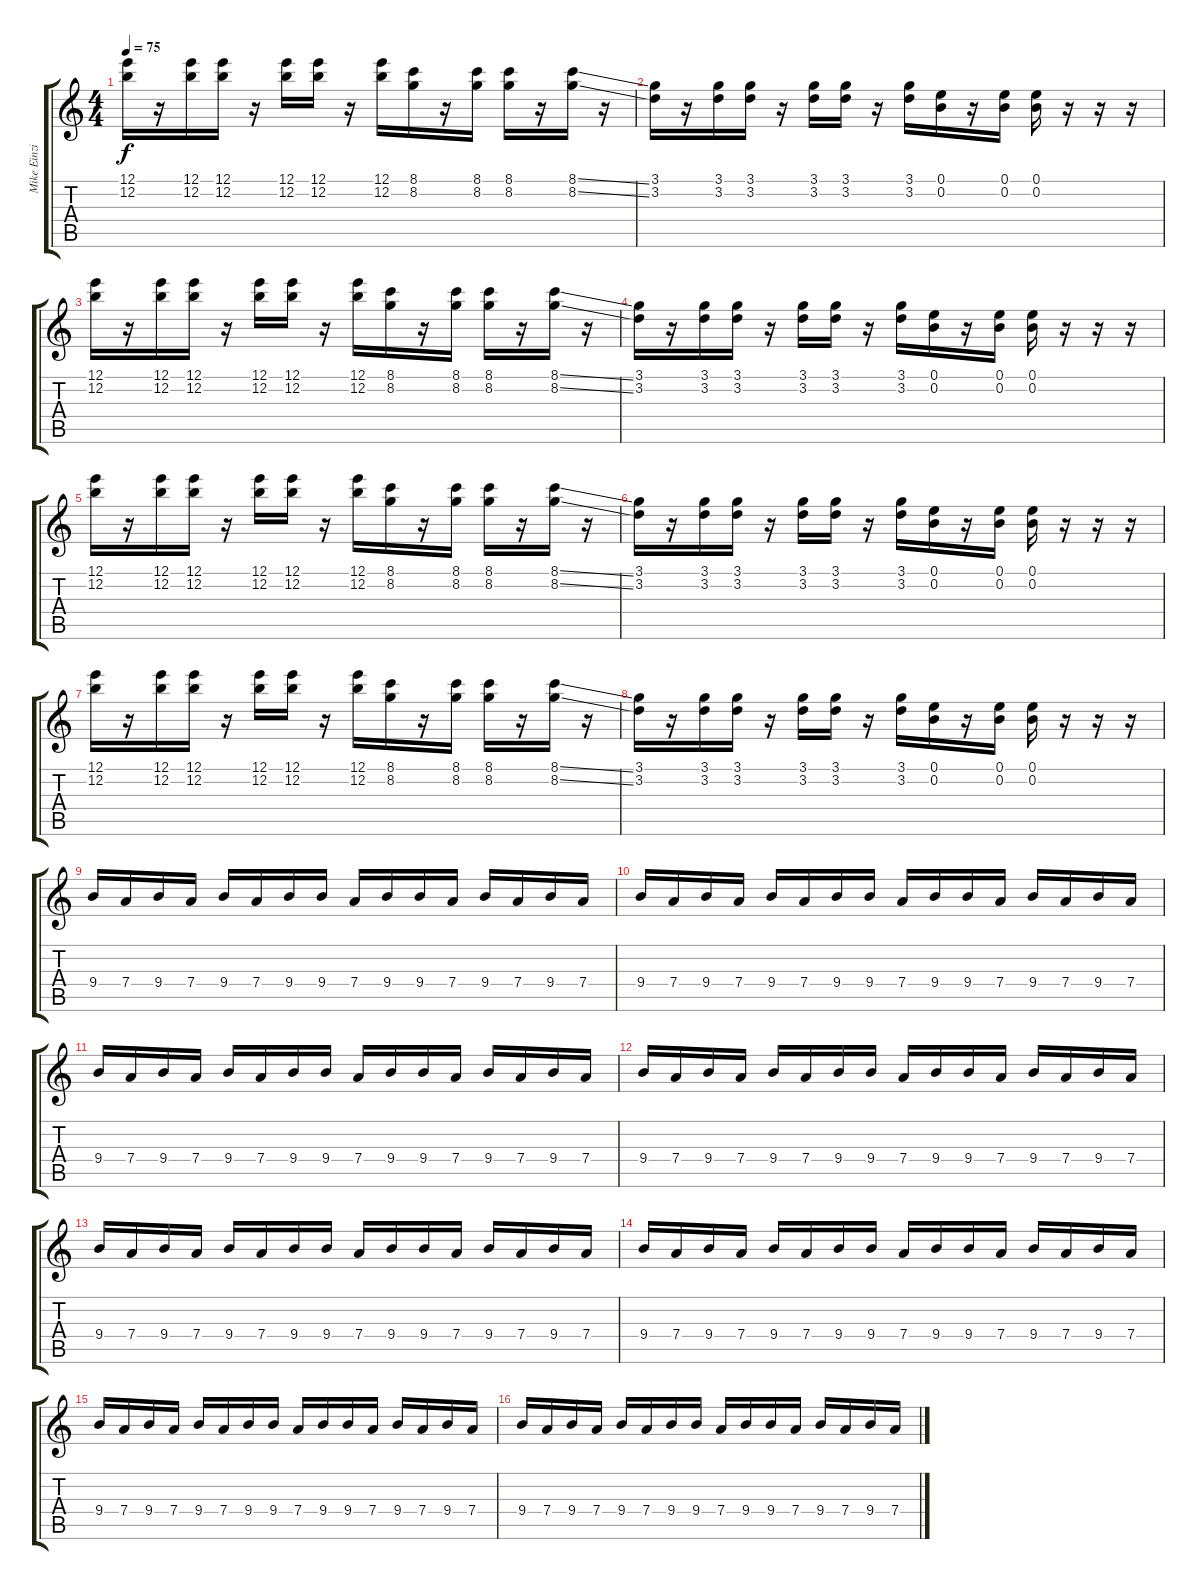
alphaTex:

\track ("Mike Einziger" "Mike Einzi") {instrument electricguitarclean}
\staff {score tabs}
\tuning (E4 B3 G3 D3 A2 E2) {hide}
\ts (4 4)
\tempo 75
\clef g2
\ks c
(12.1 12.2).16{dy f instrument overdrivenguitar} r.16 (12.1 12.2).16 (12.1 12.2).16 r.16 (12.1 12.2).16 (12.1 12.2).16 r.16 (12.1 12.2).16 (8.1 8.2).16 r.16 (8.1 8.2).16 (8.1 8.2).16 r.16 (8.1{ss} 8.2{ss}).16 r.16 |
(3.1 3.2).16 r.16 (3.1 3.2).16 (3.1 3.2).16 r.16 (3.1 3.2).16 (3.1 3.2).16 r.16 (3.1 3.2).16 (0.1 0.2).16 r.16 (0.1 0.2).16 (0.1 0.2).16 r.16 r.16 r.16 |
(12.1 12.2).16{instrument overdrivenguitar} r.16 (12.1 12.2).16 (12.1 12.2).16 r.16 (12.1 12.2).16 (12.1 12.2).16 r.16 (12.1 12.2).16 (8.1 8.2).16 r.16 (8.1 8.2).16 (8.1 8.2).16 r.16 (8.1{ss} 8.2{ss}).16 r.16 |
(3.1 3.2).16 r.16 (3.1 3.2).16 (3.1 3.2).16 r.16 (3.1 3.2).16 (3.1 3.2).16 r.16 (3.1 3.2).16 (0.1 0.2).16 r.16 (0.1 0.2).16 (0.1 0.2).16 r.16 r.16 r.16 |
(12.1 12.2).16{instrument overdrivenguitar} r.16 (12.1 12.2).16 (12.1 12.2).16 r.16 (12.1 12.2).16 (12.1 12.2).16 r.16 (12.1 12.2).16 (8.1 8.2).16 r.16 (8.1 8.2).16 (8.1 8.2).16 r.16 (8.1{ss} 8.2{ss}).16 r.16 |
(3.1 3.2).16 r.16 (3.1 3.2).16 (3.1 3.2).16 r.16 (3.1 3.2).16 (3.1 3.2).16 r.16 (3.1 3.2).16 (0.1 0.2).16 r.16 (0.1 0.2).16 (0.1 0.2).16 r.16 r.16 r.16 |
(12.1 12.2).16{instrument overdrivenguitar} r.16 (12.1 12.2).16 (12.1 12.2).16 r.16 (12.1 12.2).16 (12.1 12.2).16 r.16 (12.1 12.2).16 (8.1 8.2).16 r.16 (8.1 8.2).16 (8.1 8.2).16 r.16 (8.1{ss} 8.2{ss}).16 r.16 |
(3.1 3.2).16 r.16 (3.1 3.2).16 (3.1 3.2).16 r.16 (3.1 3.2).16 (3.1 3.2).16 r.16 (3.1 3.2).16 (0.1 0.2).16 r.16 (0.1 0.2).16 (0.1 0.2).16 r.16 r.16 r.16 |
9.4.16{instrument electricguitarclean} 7.4.16 9.4.16 7.4.16 9.4.16 7.4.16 9.4.16 9.4.16 7.4.16 9.4.16 9.4.16 7.4.16 9.4.16 7.4.16 9.4.16 7.4.16 |
9.4.16 7.4.16 9.4.16 7.4.16 9.4.16 7.4.16 9.4.16 9.4.16 7.4.16 9.4.16 9.4.16 7.4.16 9.4.16 7.4.16 9.4.16 7.4.16 |
9.4.16 7.4.16 9.4.16 7.4.16 9.4.16 7.4.16 9.4.16 9.4.16 7.4.16 9.4.16 9.4.16 7.4.16 9.4.16 7.4.16 9.4.16 7.4.16 |
9.4.16 7.4.16 9.4.16 7.4.16 9.4.16 7.4.16 9.4.16 9.4.16 7.4.16 9.4.16 9.4.16 7.4.16 9.4.16 7.4.16 9.4.16 7.4.16 |
9.4.16 7.4.16 9.4.16 7.4.16 9.4.16 7.4.16 9.4.16 9.4.16 7.4.16 9.4.16 9.4.16 7.4.16 9.4.16 7.4.16 9.4.16 7.4.16 |
9.4.16 7.4.16 9.4.16 7.4.16 9.4.16 7.4.16 9.4.16 9.4.16 7.4.16 9.4.16 9.4.16 7.4.16 9.4.16 7.4.16 9.4.16 7.4.16 |
9.4.16 7.4.16 9.4.16 7.4.16 9.4.16 7.4.16 9.4.16 9.4.16 7.4.16 9.4.16 9.4.16 7.4.16 9.4.16 7.4.16 9.4.16 7.4.16 |
9.4.16 7.4.16 9.4.16 7.4.16 9.4.16 7.4.16 9.4.16 9.4.16 7.4.16 9.4.16 9.4.16 7.4.16 9.4.16 7.4.16 9.4.16 7.4.16
